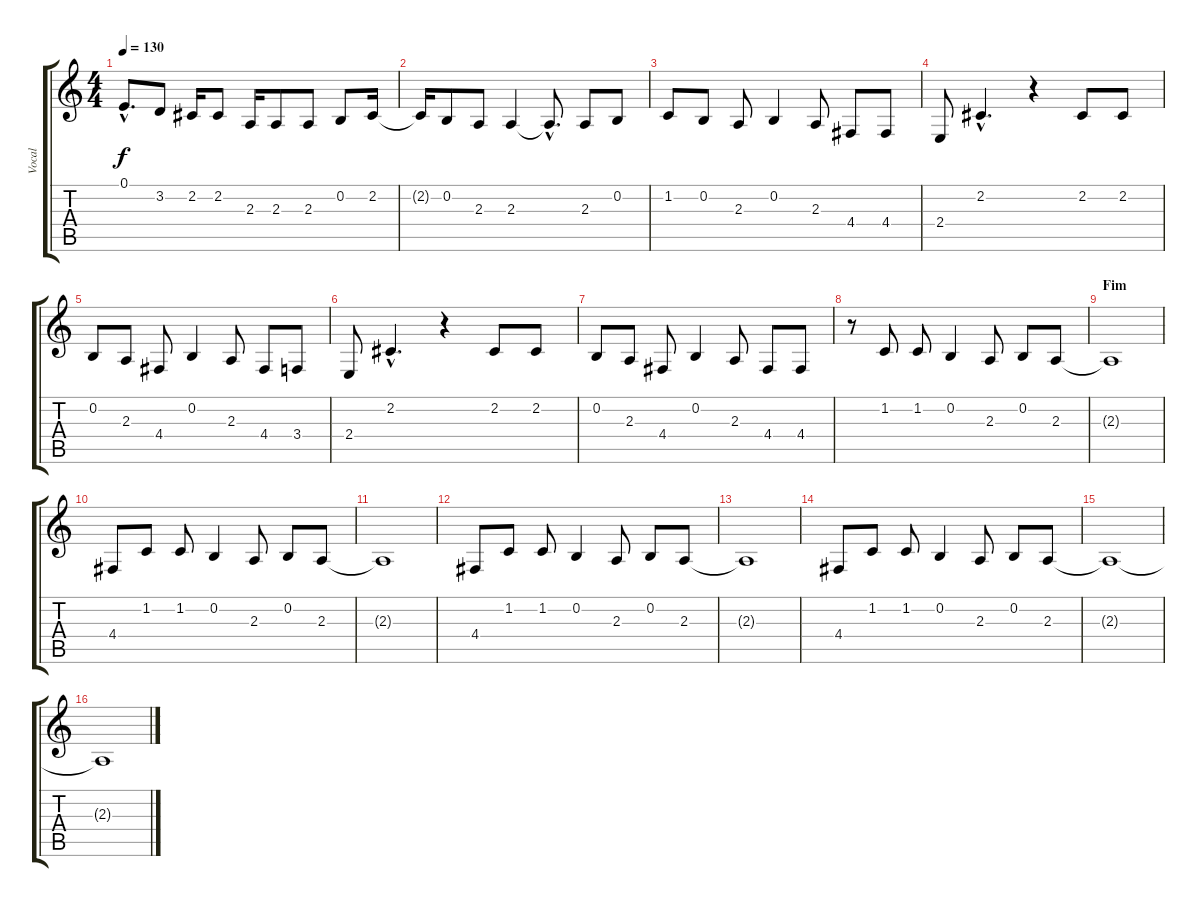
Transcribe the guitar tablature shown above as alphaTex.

\track ("Vocal" "Vocal") {instrument lead8bassandlead}
\staff {score tabs}
\tuning (E4 B3 G3 D3 A2 E2) {hide}
\ts (4 4)
\tempo 130
\clef g2
\ks c
0.1{hac t}.8{d dy f} 3.2.8 2.2.16 2.2.8 2.3.16 2.3.8 2.3.8 0.2.8 2.2.16 |
2.2{t}.16 0.2.8 2.3.8 2.3.4 2.3{hac t}.8{d} 2.3.8 0.2.8 |
1.2.8 0.2.8 2.3.8 0.2.4 2.3.8 4.4.8 4.4.8 |
2.4.8 2.2{hac}.4{d} r.4 2.2.8 2.2.8 |
0.2.8 2.3.8 4.4.8 0.2.4 2.3.8 4.4.8 3.4.8 |
2.4.8 2.2{hac}.4{d} r.4 2.2.8 2.2.8 |
0.2.8 2.3.8 4.4.8 0.2.4 2.3.8 4.4.8 4.4.8 |
r.8 1.2.8 1.2.8 0.2.4 2.3.8 0.2.8 2.3.8 |
\section ("" "Fim")
2.3{t}.1 |
4.4.8 1.2.8 1.2.8 0.2.4 2.3.8 0.2.8 2.3.8 |
2.3{t}.1 |
4.4.8 1.2.8 1.2.8 0.2.4 2.3.8 0.2.8 2.3.8 |
2.3{t}.1 |
4.4.8 1.2.8 1.2.8 0.2.4 2.3.8 0.2.8 2.3.8 |
2.3{t}.1 |
2.3{t}.1
